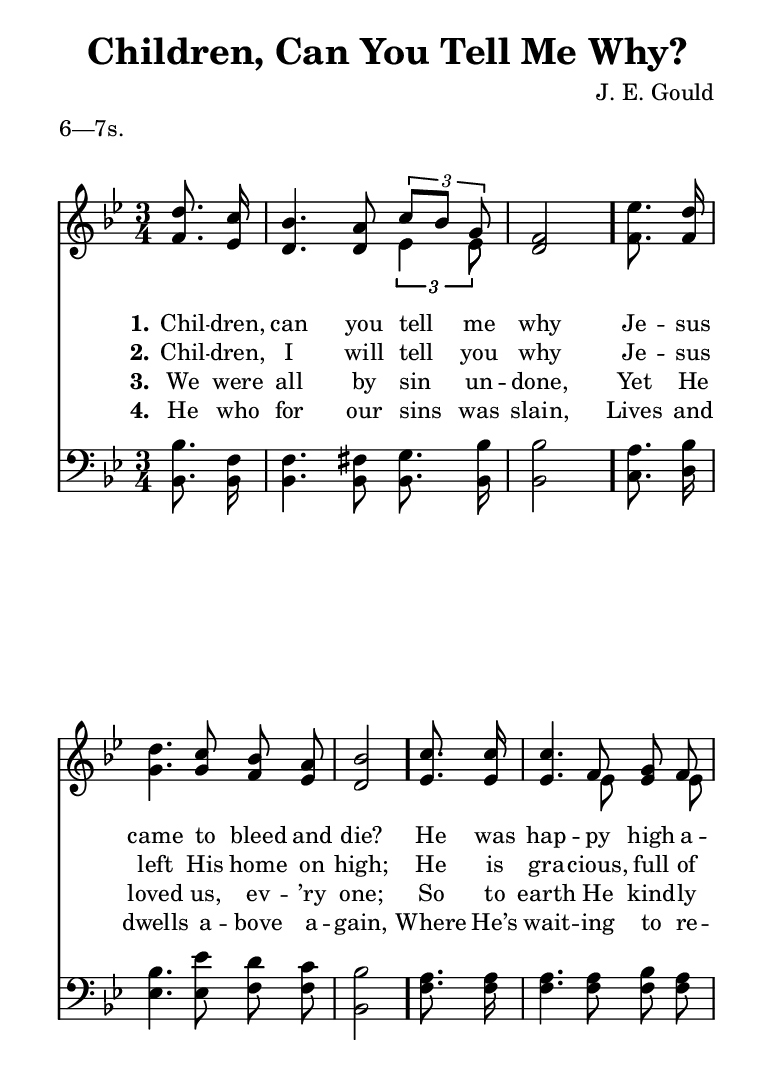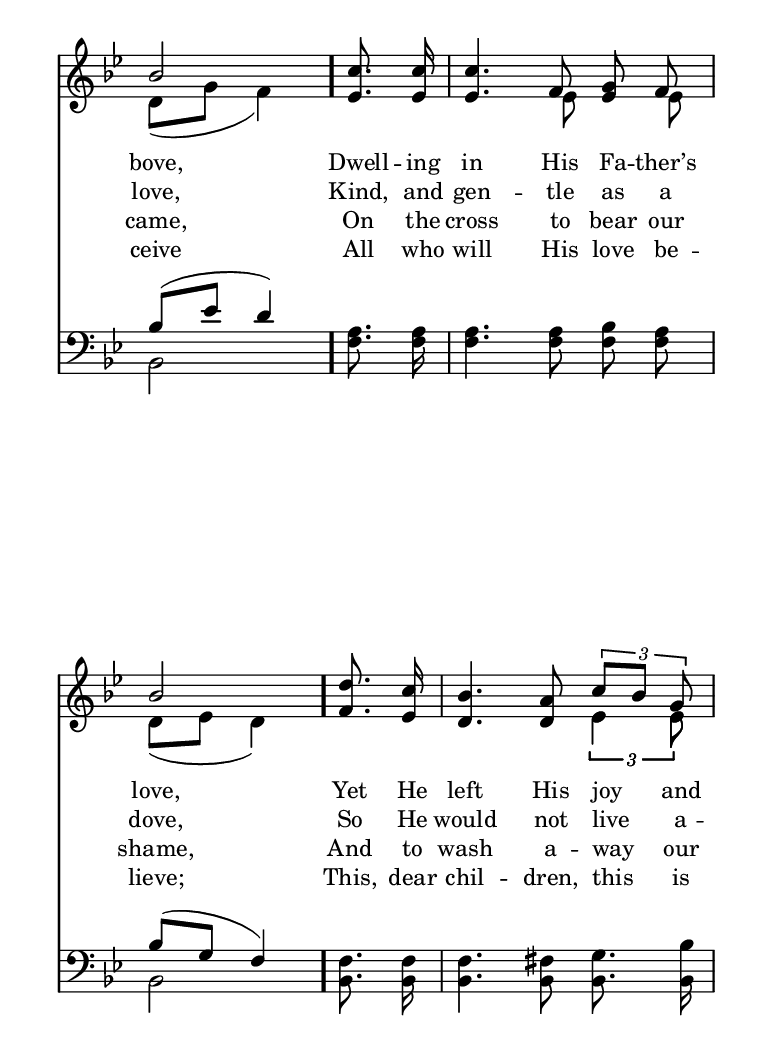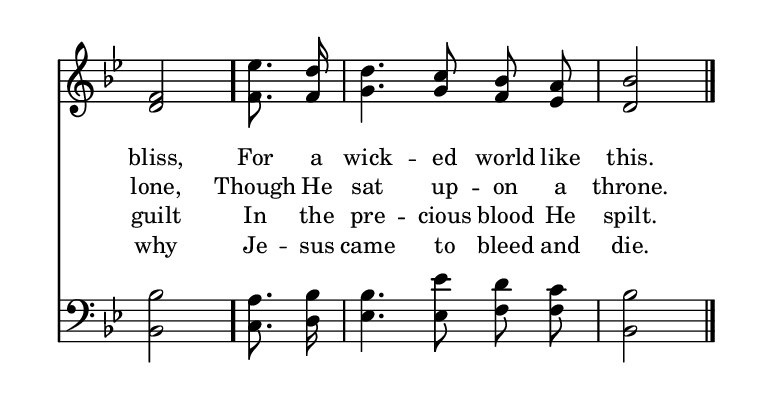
\include "common/global.ily"
\paper {
  \include "common/paper.ily"
  ragged-last-bottom = ##t
  system-system-spacing.padding = 2
  system-system-spacing.basic-distance = 2
}

\header{
  %children
  hymnnumber = "311"
  title = "Children, Can You Tell Me Why?"
  tunename = "Pilot"
  meter = "6—7s."
  poet = ""
  composer = "J. E. Gould"
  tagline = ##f
}

global = {
  \include "common/overrides.ily"
  \override Staff.TimeSignature.style = #'numbered
  \time 3/4
  \override Score.MetronomeMark.transparent = ##t % hide all fermata changes too
  \tempo 4=80
  \key bes \major
  \partial 4
  \autoBeamOff
}

% rewrote voices as chords to work around unfortunate interactions between
% \partcombine and \tuplet

notesSoprano = {
\global
\relative c'' {

  d8. c16 | bes4. a8 << { \voiceOne \tuplet 3/2 { c8[ bes] g } } \new Voice { \voiceTwo \tuplet 3/2 { ees4 ees8 } } >> f2
  ees'8. d16 | d4. c8 bes a | bes2
  c8. c16 | c4. f,8 g f | bes2
  c8. c16 | c4. f,8 g f | bes2
  d8. c16 | bes4. a8 << { \voiceOne \tuplet 3/2 { c8[ bes] g } } \new Voice { \voiceTwo \tuplet 3/2 { ees4 ees8 } } >> f2
  ees'8. d16 | d4. c8 bes a | bes2

  \bar "|."

}
}

notesAlto = {
\global
\relative e' {

  f8. ees16 | d4. d8 s4 | d2 % s4 stands in for \tuplet 3/2 { ees4 ees8 }
  f8. f16 | g4. g8 f ees | d2
  ees8. ees16 | ees4. ees8 ees ees | d([ g] f4)
  ees8. ees16 | ees4. ees8 ees ees | d([ ees] d4)
  f8. ees16 | d4. d8 s4 | d2 % s4 stands in for \tuplet 3/2 { ees4 ees8 }
  f8. f16 | g4. g8 f ees | d2

}
}

notesTenor = {
\global
\relative a {

  bes8. f16 | f4. fis8 g8. bes16 | bes2
  a8. bes16 | bes4. ees8 d c | bes2
  a8. a16 | a4. a8 bes a | bes8([ ees] d4)
  a8. a16 | a4. a8 bes a | bes8([ g] f4)
  f8. f16 | f4. fis8 g8. bes16 | bes2
  a8. bes16 | bes4. ees8 d c | bes2

}
}

notesBass = {
\global
\relative f, {

  bes8. bes16 | bes4. bes8 bes8. bes16 | bes2
  c8. d16 | ees4. ees8 f f | bes,2
  f'8. f16 | f4. f8 f f | bes,2
  f'8. f16 | f4. f8 f f | bes,2
  bes8. bes16 | bes4. bes8 bes8. bes16 | bes2
  c8. d16 | ees4. ees8 f f | bes,2

}
}

wordsA = \lyricmode {
\set stanza = "1."

Chil -- dren, can you tell me why \bar "."
Je -- sus came to bleed and die? \bar "."
He was hap -- py high a -- bove, \bar "."
Dwell -- ing in His Fa -- ther’s love, \bar "."
Yet He left His joy and bliss, \bar "."
For a wick -- ed world like this. \bar "."

}

wordsB = \lyricmode {
\set stanza = "2."

Chil -- dren, I will tell you why
Je -- sus left His home on high;
He is gra -- cious, full of love,
Kind, and gen -- tle as a dove,
So He would not live a -- lone,
Though He sat up -- on a throne.

}

wordsC = \lyricmode {
\set stanza = "3."

We were all by sin un -- done,
Yet He loved us, ev -- ’ry one;
So to earth He kind -- ly came,
On the cross to bear our shame,
And to wash a -- way our guilt
In the pre -- cious blood He spilt.

}

wordsD = \lyricmode {
\set stanza = "4."

He who for our sins was slain,
Lives and dwells a -- bove a -- gain,
Where He’s wait -- ing to re -- ceive
All who will His love be -- lieve;
This, dear chil -- dren, this is why
Je -- sus came to bleed and die.

}

\score {
  \context ChoirStaff <<
    \context Staff = upper <<
      \set Staff.autoBeaming = ##f
      \set ChoirStaff.systemStartDelimiter = #'SystemStartBar
      \set ChoirStaff.printPartCombineTexts = ##f
      \partcombine #'(2 . 11) \notesSoprano \notesAlto
      \context NullVoice = sopranos { \voiceOne << \notesSoprano >> }
      \context Lyrics = one   \lyricsto sopranos \wordsA
      \context Lyrics = two   \lyricsto sopranos \wordsB
      \context Lyrics = three \lyricsto sopranos \wordsC
      \context Lyrics = four  \lyricsto sopranos \wordsD
    >>
    \context Staff = men <<
      \set Staff.autoBeaming = ##f
      \clef bass
      \set ChoirStaff.printPartCombineTexts = ##f
      \partcombine #'(2 . 11) \notesTenor \notesBass
    >>
  >>
  \layout {
    \include "common/layout.ily"
  }
  #(cond ((ly:get-option 'eog-midi-permitted) #{ \midi{
    \include "common/midi.ily"
  } #}))
}

\version "2.19.49"  % necessary for upgrading to future LilyPond versions.

% vi:set et ts=2 sw=2 ai nocindent syntax=lilypond:
